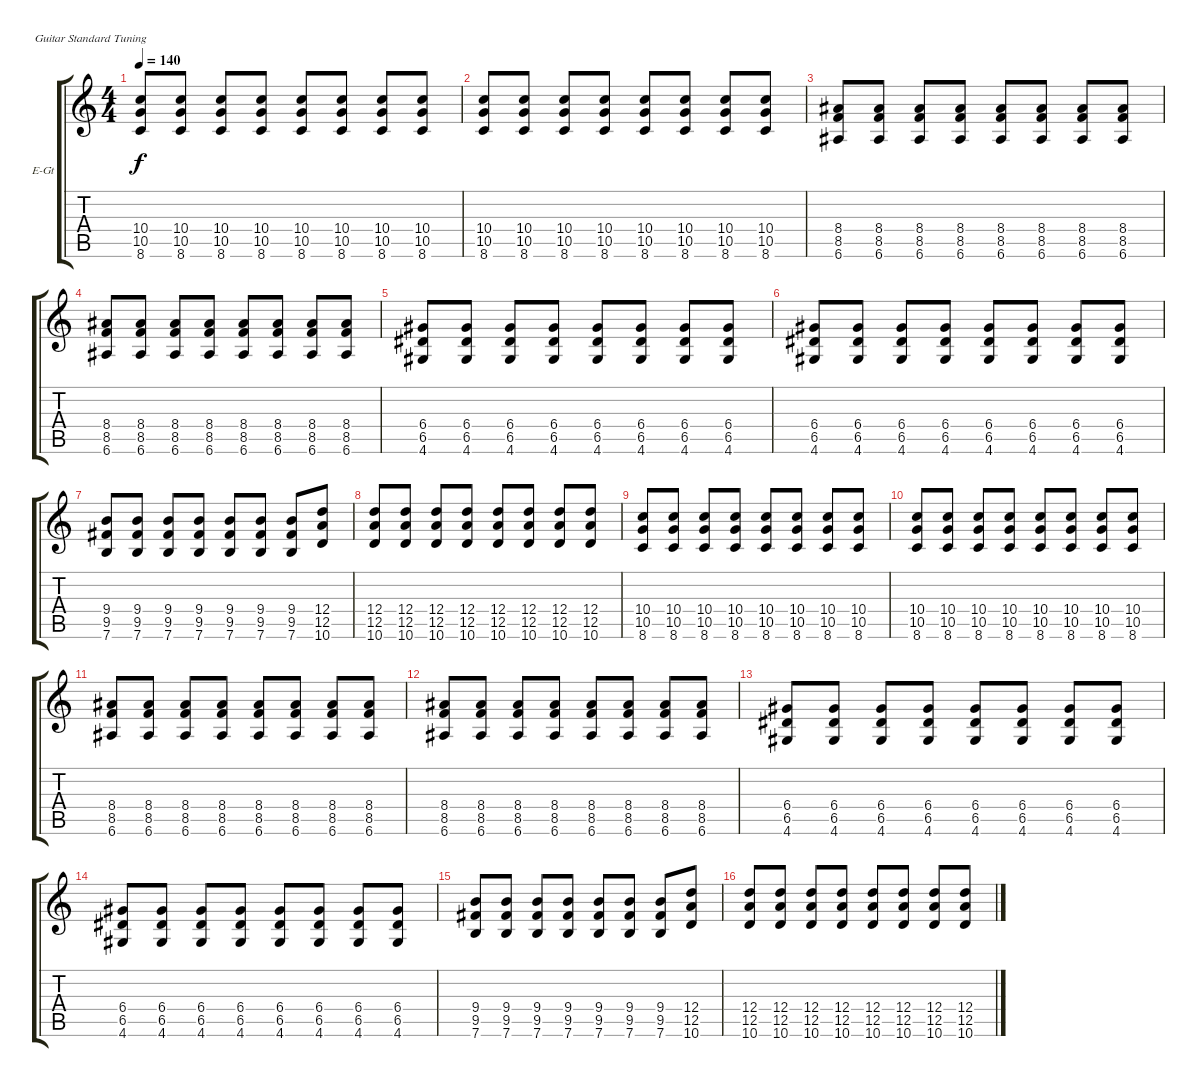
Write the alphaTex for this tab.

\defaultSystemsLayout 4
\bracketExtendMode groupsimilarinstruments
\firstSystemTrackNameOrientation horizontal
\otherSystemsTrackNameOrientation horizontal
\track ("Electric Guitar" "E-Gt") {instrument distortionguitar}
\staff {score tabs}
\tuning (E4 B3 G3 D3 A2 E2)
\ts (4 4)
\tempo 140
\clef g2
\scale
0.487395
\ks c
(8.6 10.5 10.4).8{dy f instrument distortionguitar} (8.6 10.5 10.4).8 (8.6 10.5 10.4).8 (8.6 10.5 10.4).8 (8.6 10.5 10.4).8 (8.6 10.5 10.4).8 (8.6 10.5 10.4).8 (8.6 10.5 10.4).8 |
\scale
0.256303 (8.6 10.5 10.4).8 (8.6 10.5 10.4).8 (8.6 10.5 10.4).8 (8.6 10.5 10.4).8 (8.6 10.5 10.4).8 (8.6 10.5 10.4).8 (8.6 10.5 10.4).8 (8.6 10.5 10.4).8 |
\scale
0.256303 (6.6 8.5 8.4).8 (6.6 8.5 8.4).8 (6.6 8.5 8.4).8 (6.6 8.5 8.4).8 (6.6 8.5 8.4).8 (6.6 8.5 8.4).8 (6.6 8.5 8.4).8 (6.6 8.5 8.4).8 |
\scale
0.333333 (6.6 8.5 8.4).8 (6.6 8.5 8.4).8 (6.6 8.5 8.4).8 (6.6 8.5 8.4).8 (6.6 8.5 8.4).8 (6.6 8.5 8.4).8 (6.6 8.5 8.4).8 (6.6 8.5 8.4).8 |
\scale
0.333333 (4.6 6.5 6.4).8 (4.6 6.5 6.4).8 (4.6 6.5 6.4).8 (4.6 6.5 6.4).8 (4.6 6.5 6.4).8 (4.6 6.5 6.4).8 (4.6 6.5 6.4).8 (4.6 6.5 6.4).8 |
\scale
0.333333 (4.6 6.5 6.4).8 (4.6 6.5 6.4).8 (4.6 6.5 6.4).8 (4.6 6.5 6.4).8 (4.6 6.5 6.4).8 (4.6 6.5 6.4).8 (4.6 6.5 6.4).8 (4.6 6.5 6.4).8 |
\scale
0.333333 (7.6 9.5 9.4).8 (7.6 9.5 9.4).8 (7.6 9.5 9.4).8 (7.6 9.5 9.4).8 (7.6 9.5 9.4).8 (7.6 9.5 9.4).8 (7.6 9.5 9.4).8 (10.6 12.5 12.4).8 |
\scale
0.333333 (10.6 12.5 12.4).8 (10.6 12.5 12.4).8 (10.6 12.5 12.4).8 (10.6 12.5 12.4).8 (10.6 12.5 12.4).8 (10.6 12.5 12.4).8 (10.6 12.5 12.4).8 (10.6 12.5 12.4).8 |
\scale
0.333333 (8.6 10.5 10.4).8 (8.6 10.5 10.4).8 (8.6 10.5 10.4).8 (8.6 10.5 10.4).8 (8.6 10.5 10.4).8 (8.6 10.5 10.4).8 (8.6 10.5 10.4).8 (8.6 10.5 10.4).8 |
\scale
0.333333 (8.6 10.5 10.4).8 (8.6 10.5 10.4).8 (8.6 10.5 10.4).8 (8.6 10.5 10.4).8 (8.6 10.5 10.4).8 (8.6 10.5 10.4).8 (8.6 10.5 10.4).8 (8.6 10.5 10.4).8 |
\scale
0.333333 (6.6 8.5 8.4).8 (6.6 8.5 8.4).8 (6.6 8.5 8.4).8 (6.6 8.5 8.4).8 (6.6 8.5 8.4).8 (6.6 8.5 8.4).8 (6.6 8.5 8.4).8 (6.6 8.5 8.4).8 |
\scale
0.333333 (6.6 8.5 8.4).8 (6.6 8.5 8.4).8 (6.6 8.5 8.4).8 (6.6 8.5 8.4).8 (6.6 8.5 8.4).8 (6.6 8.5 8.4).8 (6.6 8.5 8.4).8 (6.6 8.5 8.4).8 |
(4.6 6.5 6.4).8 (4.6 6.5 6.4).8 (4.6 6.5 6.4).8 (4.6 6.5 6.4).8 (4.6 6.5 6.4).8 (4.6 6.5 6.4).8 (4.6 6.5 6.4).8 (4.6 6.5 6.4).8 |
(4.6 6.5 6.4).8 (4.6 6.5 6.4).8 (4.6 6.5 6.4).8 (4.6 6.5 6.4).8 (4.6 6.5 6.4).8 (4.6 6.5 6.4).8 (4.6 6.5 6.4).8 (4.6 6.5 6.4).8 |
(7.6 9.5 9.4).8 (7.6 9.5 9.4).8 (7.6 9.5 9.4).8 (7.6 9.5 9.4).8 (7.6 9.5 9.4).8 (7.6 9.5 9.4).8 (7.6 9.5 9.4).8 (10.6 12.5 12.4).8 |
(10.6 12.5 12.4).8 (10.6 12.5 12.4).8 (10.6 12.5 12.4).8 (10.6 12.5 12.4).8 (10.6 12.5 12.4).8 (10.6 12.5 12.4).8 (10.6 12.5 12.4).8 (10.6 12.5 12.4).8
